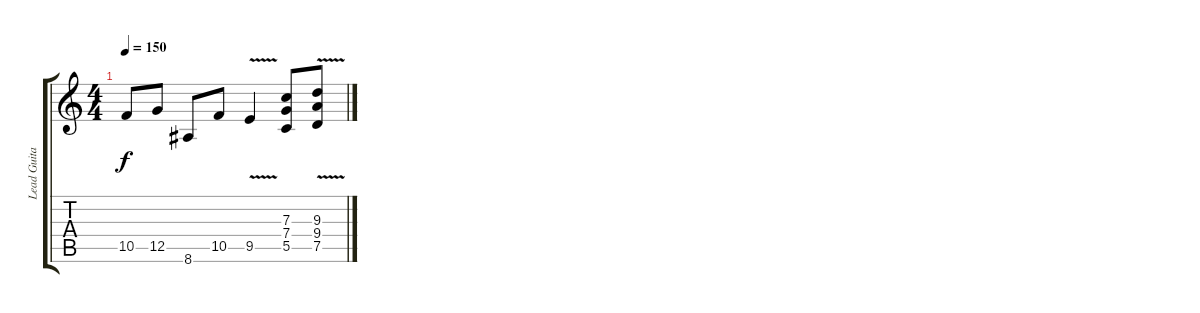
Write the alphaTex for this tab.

\track ("Lead Guitar" "Lead Guita") {instrument distortionguitar}
\staff {score tabs}
\tuning (D4 A3 F3 C3 G2 D2) {hide}
\ts (4 4)
\tempo 150
\clef g2
\ks c
10.5.8{dy f} 12.5.8 8.6.8 10.5.8 9.5{v}.4 (7.3 7.4 5.5).8 (9.3 9.4 7.5{v}).8
